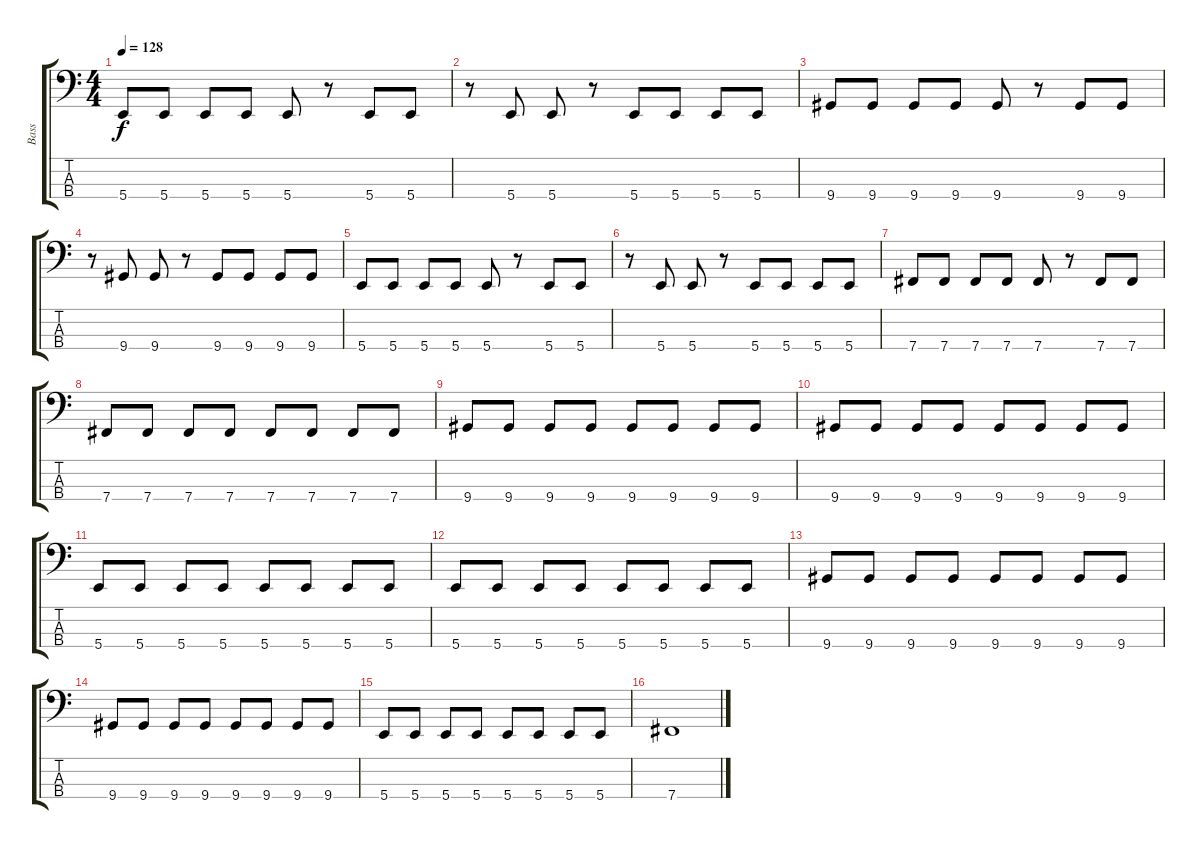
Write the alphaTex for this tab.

\track ("Bass" "Bass") {instrument electricbassfinger}
\staff {score tabs}
\tuning (E2 B1 Gb1 B0) {hide}
\ts (4 4)
\tempo 128
\clef f4
\ks c
5.4.8{dy f} 5.4.8 5.4.8 5.4.8 5.4.8 r.8 5.4.8 5.4.8 |
r.8 5.4.8 5.4.8 r.8 5.4.8 5.4.8 5.4.8 5.4.8 |
9.4.8 9.4.8 9.4.8 9.4.8 9.4.8 r.8 9.4.8 9.4.8 |
r.8 9.4.8 9.4.8 r.8 9.4.8 9.4.8 9.4.8 9.4.8 |
5.4.8 5.4.8 5.4.8 5.4.8 5.4.8 r.8 5.4.8 5.4.8 |
r.8 5.4.8 5.4.8 r.8 5.4.8 5.4.8 5.4.8 5.4.8 |
7.4.8 7.4.8 7.4.8 7.4.8 7.4.8 r.8 7.4.8 7.4.8 |
7.4.8 7.4.8 7.4.8 7.4.8 7.4.8 7.4.8 7.4.8 7.4.8 |
9.4.8 9.4.8 9.4.8 9.4.8 9.4.8 9.4.8 9.4.8 9.4.8 |
9.4.8 9.4.8 9.4.8 9.4.8 9.4.8 9.4.8 9.4.8 9.4.8 |
5.4.8 5.4.8 5.4.8 5.4.8 5.4.8 5.4.8 5.4.8 5.4.8 |
5.4.8 5.4.8 5.4.8 5.4.8 5.4.8 5.4.8 5.4.8 5.4.8 |
9.4.8 9.4.8 9.4.8 9.4.8 9.4.8 9.4.8 9.4.8 9.4.8 |
9.4.8 9.4.8 9.4.8 9.4.8 9.4.8 9.4.8 9.4.8 9.4.8 |
5.4.8 5.4.8 5.4.8 5.4.8 5.4.8 5.4.8 5.4.8 5.4.8 |
7.4.1
